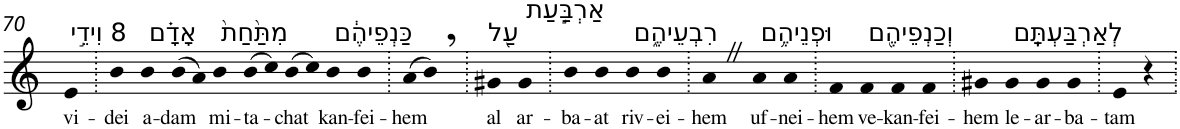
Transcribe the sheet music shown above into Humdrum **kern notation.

**kern	**text
*part1	*part1
*staff1	*staff1
*I"Piano	*
*I'Pno	*
!!LO:PB:g=z
*clefG2	*
*k[]	*
=70	=70
!LO:TX:a:t=8 וִידֵ֣י	!
!	!LO:LY:b
4e	vi-
=71.	=71.
!	!LO:LY:b
4b	-dei
!LO:TX:a:t=אָדָ֗ם	!
!	!LO:LY:b
4b	a-
!	!LO:LY:b
(>8b	-dam
8a)	.
!LO:TX:a:t=מִתַּ֙חַת֙	!
!	!LO:LY:b
4b	mi-
!	!LO:LY:b
(>8b	-ta-
8cc)	.
!	!LO:LY:b
(>8b	-chat
8cc)	.
!LO:TX:a:t=כַּנְפֵיהֶ֔ם	!
!	!LO:LY:b
4b	kan-
!	!LO:LY:b
4b	-fei-
=72.	=72.
!	!LO:LY:b
(>8a	-hem
8b,)	.
=73.	=73.
!LO:TX:a:t=עַ֖ל	!
!	!LO:LY:b
4g#X	al
!LO:TX:a:t=אַרְבַּ֣עַת	!
!	!LO:LY:b
4g#	ar-
=74.	=74.
!	!LO:LY:b
4b	-ba-
!	!LO:LY:b
4b	-at
!LO:TX:a:t=רִבְעֵיהֶ֑ם	!
!	!LO:LY:b
4b	riv-
!	!LO:LY:b
4b	-ei-
=75.	=75.
!	!LO:LY:b
4aZ	-hem
!LO:TX:a:t=וּפְנֵיהֶ֥ם	!
!	!LO:LY:b
4a	uf-
!	!LO:LY:b
4a	-nei-
=76.	=76.
!	!LO:LY:b
4f	-hem
!LO:TX:a:t=וְכַנְפֵיהֶ֖ם	!
!	!LO:LY:b
4f	ve-
!	!LO:LY:b
4f	-kan-
!	!LO:LY:b
4f	-fei-
=77.	=77.
!	!LO:LY:b
4g#X	-hem
!LO:TX:a:t=לְאַרְבַּעְתָּֽם	!
!	!LO:LY:b
4g#	le-
!	!LO:LY:b
4g#	-ar-
!	!LO:LY:b
4g#	-ba-
=78.	=78.
!	!LO:LY:b
4e	-tam
4r	.
=.	=.
*-	*-
